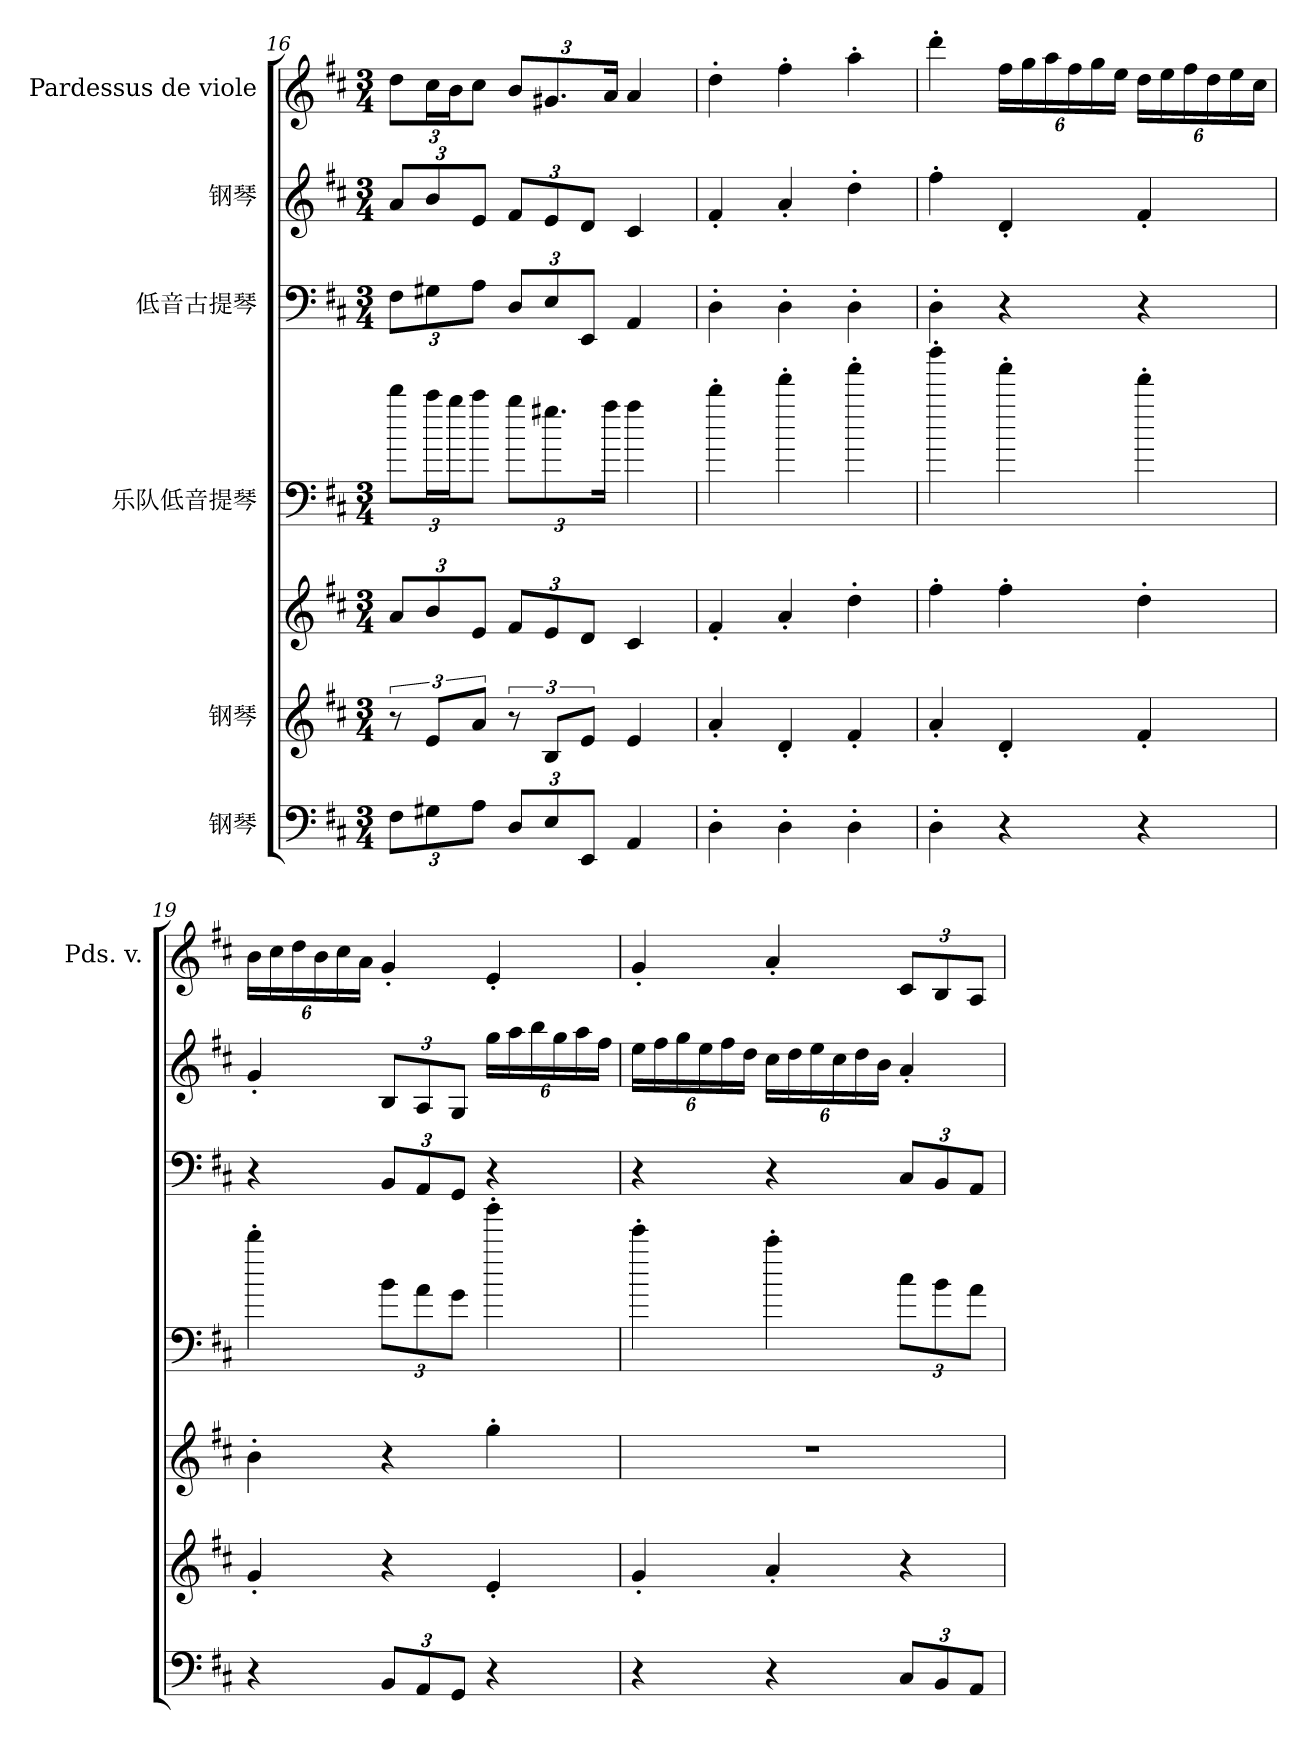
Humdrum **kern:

**kern	**kern	**kern	**kern	**kern	**kern	**kern
*part6	*part5	*part5	*part4	*part3	*part2	*part1
*staff7	*staff6	*staff5	*staff4	*staff3	*staff2	*staff1
*I"钢琴	*I"钢琴	*	*I"乐队低音提琴	*I"低音古提琴	*I"钢琴	*I"Pardessus de viole
*	*	*	*	*	*	*I'Pds. v.
*clefF4	*clefG2	*clefG2	*clefF4	*clefF4	*clefG2	*clefG2
*	*	*	*ITrd7c12	*	*	*
*k[f#c#]	*k[f#c#]	*k[f#c#]	*k[f#c#]	*k[f#c#]	*k[f#c#]	*k[f#c#]
*M3/4	*M3/4	*M3/4	*M3/4	*M3/4	*M3/4	*M3/4
*Xbrackettup	*	*Xbrackettup	*Xbrackettup	*Xbrackettup	*Xbrackettup	*Xbrackettup
=16	=16	=16	=16	=16	=16	=16
12F#\L	12r	12a/L	12dd\L	12F#\L	12a/L	12dd\L
12G#X\	12e/L	12b/	24cc#\L	12G#X\	12b/	24cc#\L
.	.	.	24b\J	.	.	24b\J
12A\J	12a/J	12e/J	12cc#\J	12A\J	12e/J	12cc#\J
12D/L	12r	12f#/L	12b\L	12D/L	12f#/L	12b/L
12E/	12B/L	12e/	12.g#X\	12E/	12e/	12.g#X/
12EE/J	12e/J	12d/J	.	12EE/J	12d/J	.
.	.	.	24a\Jk	.	.	24a/Jk
4AA/	4e/	4c#/	4a\	4AA/	4c#/	4a/
=17	=17	=17	=17	=17	=17	=17
4D'\	4a'/	4f#'/	4dd'\	4D'\	4f#'/	4dd'\
4D'\	4d'/	4a'/	4ff#'\	4D'\	4a'/	4ff#'\
4D'\	4f#'/	4dd'\	4aa'\	4D'\	4dd'\	4aa'\
!!LO:PB:g=z
=18	=18	=18	=18	=18	=18	=18
4D'\	4a'/	4ff#'\	4ddd'\	4D'\	4ff#'\	4ddd'\
4r	4d'/	4ff#'\	4aa'\	4r	4d'/	24ff#\LL
.	.	.	.	.	.	24gg\
.	.	.	.	.	.	24aa\
.	.	.	.	.	.	24ff#\
.	.	.	.	.	.	24gg\
.	.	.	.	.	.	24ee\JJ
4r	4f#'/	4dd'\	4ff#'\	4r	4f#'/	24dd\LL
.	.	.	.	.	.	24ee\
.	.	.	.	.	.	24ff#\
.	.	.	.	.	.	24dd\
.	.	.	.	.	.	24ee\
.	.	.	.	.	.	24cc#\JJ
=19	=19	=19	=19	=19	=19	=19
4r	4g'/	4b'\	4dd'\	4r	4g'/	24b\LL
.	.	.	.	.	.	24cc#\
.	.	.	.	.	.	24dd\
.	.	.	.	.	.	24b\
.	.	.	.	.	.	24cc#\
.	.	.	.	.	.	24a\JJ
12BB/L	4r	4r	12B\L	12BB/L	12B/L	4g'/
12AA/	.	.	12A\	12AA/	12A/	.
12GG/J	.	.	12G\J	12GG/J	12G/J	.
4r	4e'/	4gg'\	4bb'\	4r	24gg\LL	4e'/
.	.	.	.	.	24aa\	.
.	.	.	.	.	24bb\	.
.	.	.	.	.	24gg\	.
.	.	.	.	.	24aa\	.
.	.	.	.	.	24ff#\JJ	.
!!LO:PB:g=z
=20	=20	=20	=20	=20	=20	=20
4r	4g'/	2.r	4ee'\	4r	24ee\LL	4g'/
.	.	.	.	.	24ff#\	.
.	.	.	.	.	24gg\	.
.	.	.	.	.	24ee\	.
.	.	.	.	.	24ff#\	.
.	.	.	.	.	24dd\JJ	.
4r	4a'/	.	4cc#'\	4r	24cc#\LL	4a'/
.	.	.	.	.	24dd\	.
.	.	.	.	.	24ee\	.
.	.	.	.	.	24cc#\	.
.	.	.	.	.	24dd\	.
.	.	.	.	.	24b\JJ	.
12C#/L	4r	.	12c#\L	12C#/L	4a'/	12c#/L
12BB/	.	.	12B\	12BB/	.	12B/
12AA/J	.	.	12A\J	12AA/J	.	12A/J
=	=	=	=	=	=	=
*-	*-	*-	*-	*-	*-	*-
